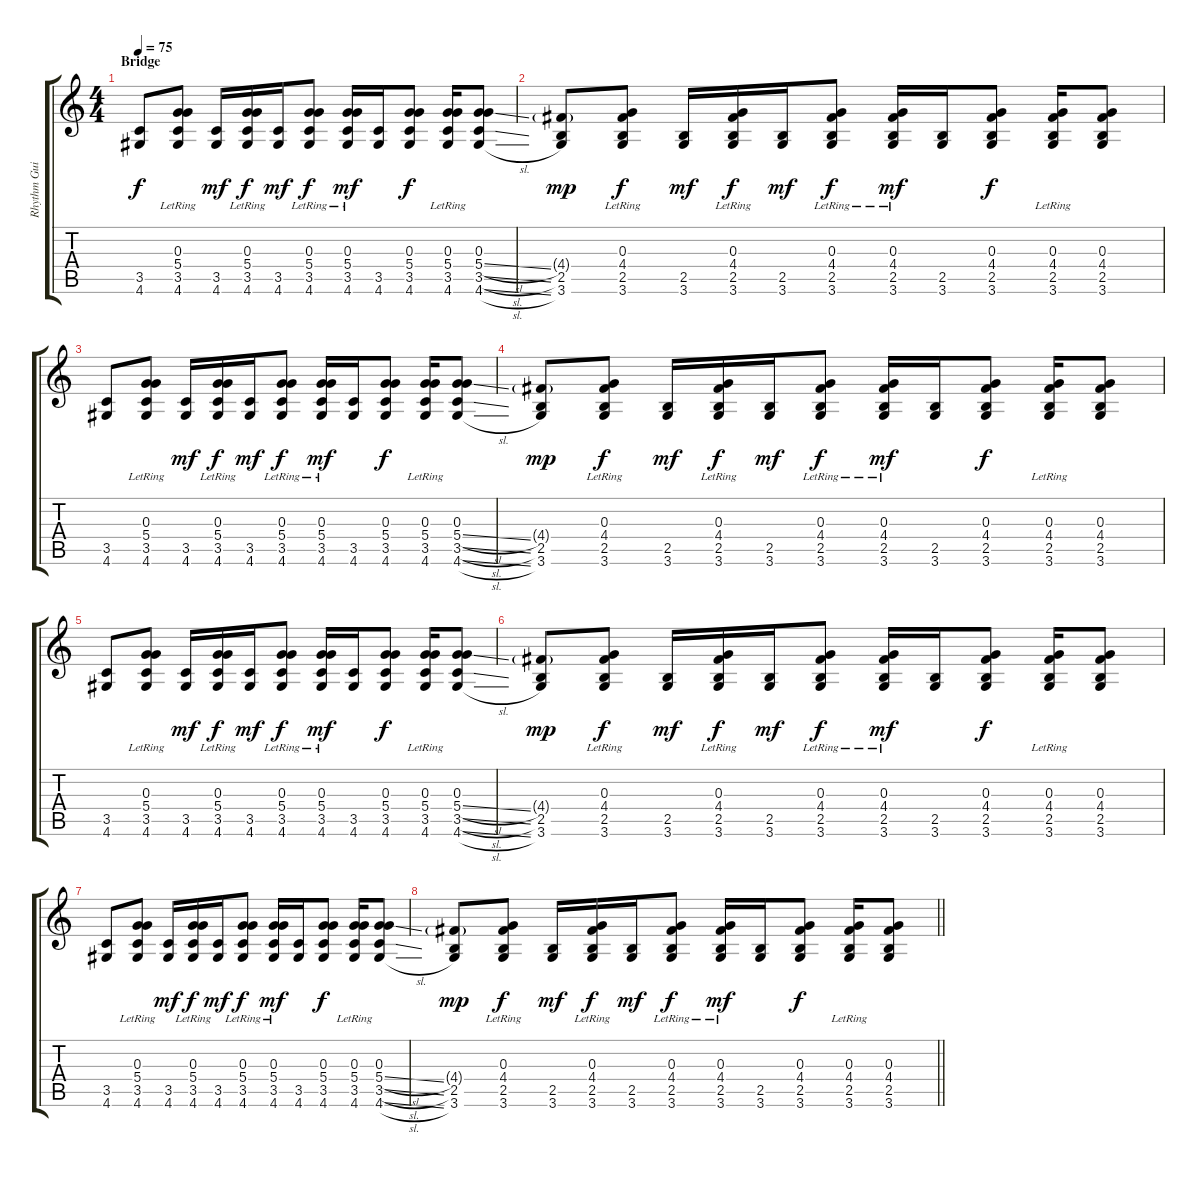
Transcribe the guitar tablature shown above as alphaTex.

\track ("Rhythm Guitar" "Rhythm Gui") {instrument electricguitarjazz}
\staff {score tabs}
\tuning (E4 B3 G3 D3 A2 E2) {hide}
\ts (4 4)
\section ("" "Bridge")
\tempo 75
\clef g2
\ks c
(3.5 4.6).8{dy f} (0.3{lr} 5.4{lr} 3.5 4.6).8 (3.5 4.6).16{dy mf} (0.3{lr} 5.4{lr} 3.5 4.6).16{dy f} (3.5 4.6).16{dy mf} (0.3{lr} 5.4{lr} 3.5 4.6).8{dy f} (0.3{lr} 5.4{lr} 3.5 4.6).16{dy mf} (3.5 4.6).16 (0.3 5.4 3.5 4.6).8{dy f} (0.3{lr} 5.4 3.5 4.6).16 (0.3 5.4{sl} 3.5{sl} 4.6{sl}).8 |
(4.4{g} 2.5 3.6).8{dy mp} (0.3{lr} 4.4{lr} 2.5 3.6).8{dy f} (2.5 3.6).16{dy mf} (0.3{lr} 4.4{lr} 2.5 3.6).16{dy f} (2.5 3.6).16{dy mf} (0.3{lr} 4.4{lr} 2.5 3.6).8{dy f} (0.3{lr} 4.4{lr} 2.5 3.6).16{dy mf} (2.5 3.6).16 (0.3 4.4 2.5 3.6).8{dy f} (0.3{lr} 4.4 2.5 3.6).16 (0.3 4.4 2.5 3.6).8 |
(3.5 4.6).8 (0.3{lr} 5.4{lr} 3.5 4.6).8 (3.5 4.6).16{dy mf} (0.3{lr} 5.4{lr} 3.5 4.6).16{dy f} (3.5 4.6).16{dy mf} (0.3{lr} 5.4{lr} 3.5 4.6).8{dy f} (0.3{lr} 5.4{lr} 3.5 4.6).16{dy mf} (3.5 4.6).16 (0.3 5.4 3.5 4.6).8{dy f} (0.3{lr} 5.4 3.5 4.6).16 (0.3 5.4{sl} 3.5{sl} 4.6{sl}).8 |
(4.4{g} 2.5 3.6).8{dy mp} (0.3{lr} 4.4{lr} 2.5 3.6).8{dy f} (2.5 3.6).16{dy mf} (0.3{lr} 4.4{lr} 2.5 3.6).16{dy f} (2.5 3.6).16{dy mf} (0.3{lr} 4.4{lr} 2.5 3.6).8{dy f} (0.3{lr} 4.4{lr} 2.5 3.6).16{dy mf} (2.5 3.6).16 (0.3 4.4 2.5 3.6).8{dy f} (0.3{lr} 4.4 2.5 3.6).16 (0.3 4.4 2.5 3.6).8 |
(3.5 4.6).8 (0.3{lr} 5.4{lr} 3.5 4.6).8 (3.5 4.6).16{dy mf} (0.3{lr} 5.4{lr} 3.5 4.6).16{dy f} (3.5 4.6).16{dy mf} (0.3{lr} 5.4{lr} 3.5 4.6).8{dy f} (0.3{lr} 5.4{lr} 3.5 4.6).16{dy mf} (3.5 4.6).16 (0.3 5.4 3.5 4.6).8{dy f} (0.3{lr} 5.4 3.5 4.6).16 (0.3 5.4{sl} 3.5{sl} 4.6{sl}).8 |
(4.4{g} 2.5 3.6).8{dy mp} (0.3{lr} 4.4{lr} 2.5 3.6).8{dy f} (2.5 3.6).16{dy mf} (0.3{lr} 4.4{lr} 2.5 3.6).16{dy f} (2.5 3.6).16{dy mf} (0.3{lr} 4.4{lr} 2.5 3.6).8{dy f} (0.3{lr} 4.4{lr} 2.5 3.6).16{dy mf} (2.5 3.6).16 (0.3 4.4 2.5 3.6).8{dy f} (0.3{lr} 4.4 2.5 3.6).16 (0.3 4.4 2.5 3.6).8 |
(3.5 4.6).8 (0.3{lr} 5.4{lr} 3.5 4.6).8 (3.5 4.6).16{dy mf} (0.3{lr} 5.4{lr} 3.5 4.6).16{dy f} (3.5 4.6).16{dy mf} (0.3{lr} 5.4{lr} 3.5 4.6).8{dy f} (0.3{lr} 5.4{lr} 3.5 4.6).16{dy mf} (3.5 4.6).16 (0.3 5.4 3.5 4.6).8{dy f} (0.3{lr} 5.4 3.5 4.6).16 (0.3 5.4{sl} 3.5{sl} 4.6{sl}).8 |
\barLineRight lightlight
(4.4{g} 2.5 3.6).8{dy mp} (0.3{lr} 4.4{lr} 2.5 3.6).8{dy f} (2.5 3.6).16{dy mf} (0.3{lr} 4.4{lr} 2.5 3.6).16{dy f} (2.5 3.6).16{dy mf} (0.3{lr} 4.4{lr} 2.5 3.6).8{dy f} (0.3{lr} 4.4{lr} 2.5 3.6).16{dy mf} (2.5 3.6).16 (0.3 4.4 2.5 3.6).8{dy f} (0.3{lr} 4.4 2.5 3.6).16 (0.3 4.4{sl} 2.5{sl} 3.6{sl}).8
